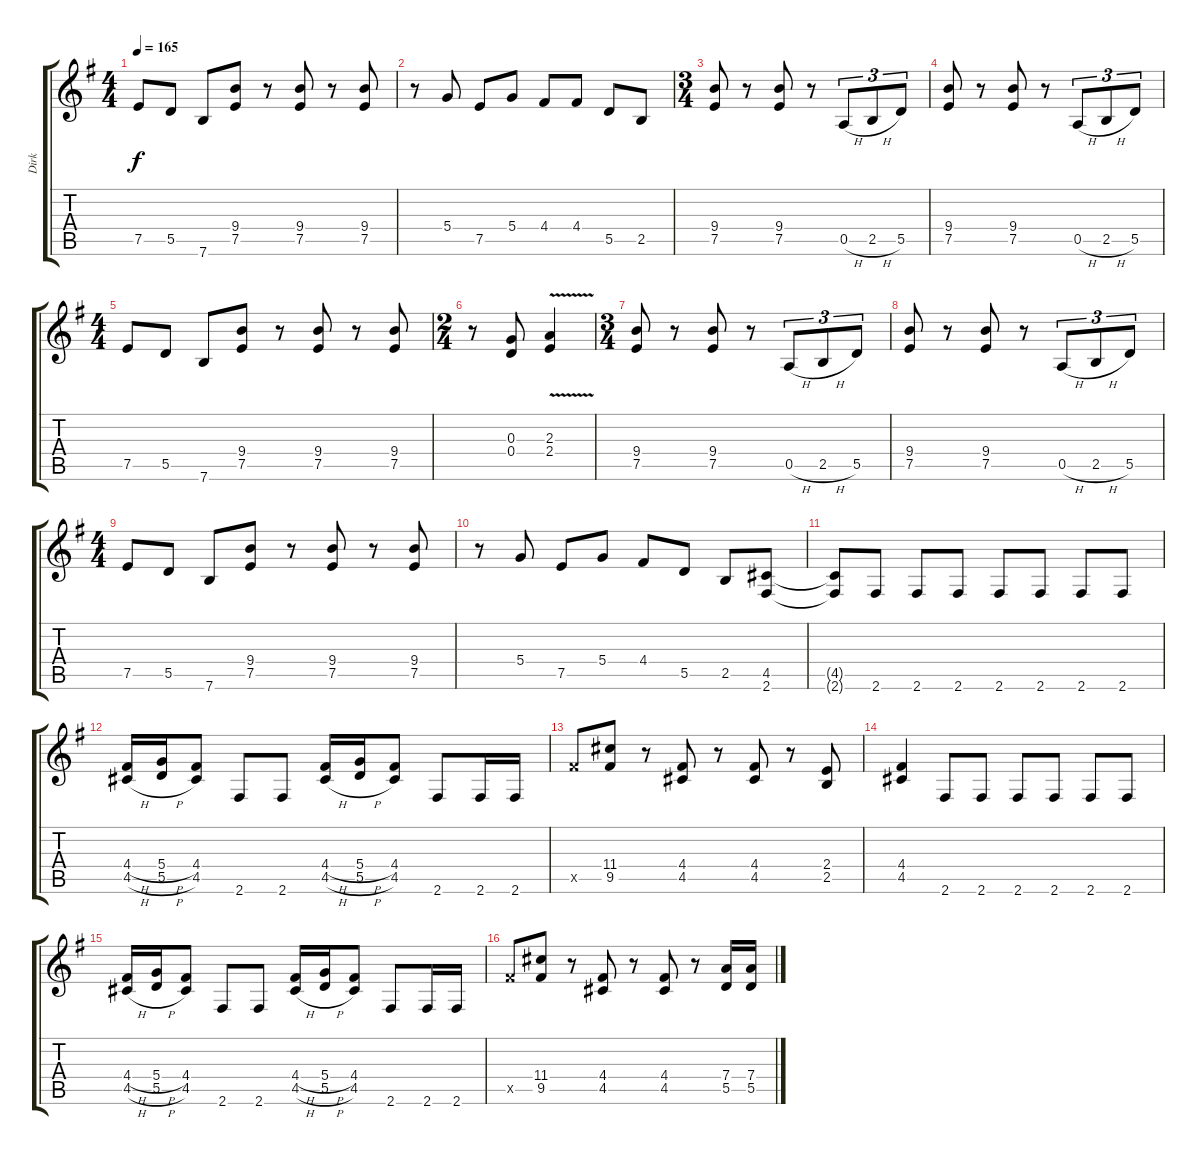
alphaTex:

\track ("Dirk" "Dirk") {instrument distortionguitar}
\staff {score tabs}
\tuning (E4 B3 G3 D3 A2 E2) {hide}
\ts (4 4)
\tempo 165
\clef g2
\ks g
7.5.8{dy f} 5.5.8 7.6.8 (9.4 7.5).8 r.8 (9.4 7.5).8 r.8 (9.4 7.5).8 |
r.8 5.4.8 7.5.8 5.4.8 4.4.8 4.4.8 5.5.8 2.5.8 |
\ts (3 4)
(9.4 7.5).8 r.8 (9.4 7.5).8 r.8 0.5{h}.8{tu (3 2)} 2.5{h}.8{tu (3 2)} 5.5.8{tu (3 2)} |
(9.4 7.5).8 r.8 (9.4 7.5).8 r.8 0.5{h}.8{tu (3 2)} 2.5{h}.8{tu (3 2)} 5.5.8{tu (3 2)} |
\ts (4 4)
7.5.8 5.5.8 7.6.8 (9.4 7.5).8 r.8 (9.4 7.5).8 r.8 (9.4 7.5).8 |
\ts (2 4)
r.8 (0.3 0.4).8 (2.3 2.4{v}).4 |
\ts (3 4)
(9.4 7.5).8 r.8 (9.4 7.5).8 r.8 0.5{h}.8{tu (3 2)} 2.5{h}.8{tu (3 2)} 5.5.8{tu (3 2)} |
(9.4 7.5).8 r.8 (9.4 7.5).8 r.8 0.5{h}.8{tu (3 2)} 2.5{h}.8{tu (3 2)} 5.5.8{tu (3 2)} |
\ts (4 4)
7.5.8 5.5.8 7.6.8 (9.4 7.5).8 r.8 (9.4 7.5).8 r.8 (9.4 7.5).8 |
r.8 5.4.8 7.5.8 5.4.8 4.4.8 5.5.8 2.5.8 (4.5 2.6).8 |
(4.5{t} 2.6{t}).8 2.6.8 2.6.8 2.6.8 2.6.8 2.6.8 2.6.8 2.6.8 |
(4.4{h} 4.5{h}).16 (5.4{h} 5.5{h}).16 (4.4 4.5).8 2.6.8 2.6.8 (4.4{h} 4.5{h}).16 (5.4{h} 5.5{h}).16 (4.4 4.5).8 2.6.8 2.6.16 2.6.16 |
9.5{x}.8 (11.4 9.5).8 r.8 (4.4 4.5).8 r.8 (4.4 4.5).8 r.8 (2.4 2.5).8 |
(4.4 4.5).4 2.6.8 2.6.8 2.6.8 2.6.8 2.6.8 2.6.8 |
(4.4{h} 4.5{h}).16 (5.4{h} 5.5{h}).16 (4.4 4.5).8 2.6.8 2.6.8 (4.4{h} 4.5{h}).16 (5.4{h} 5.5{h}).16 (4.4 4.5).8 2.6.8 2.6.16 2.6.16 |
9.5{x}.8 (11.4 9.5).8 r.8 (4.4 4.5).8 r.8 (4.4 4.5).8 r.8 (7.4 5.5).16 (7.4 5.5).16
